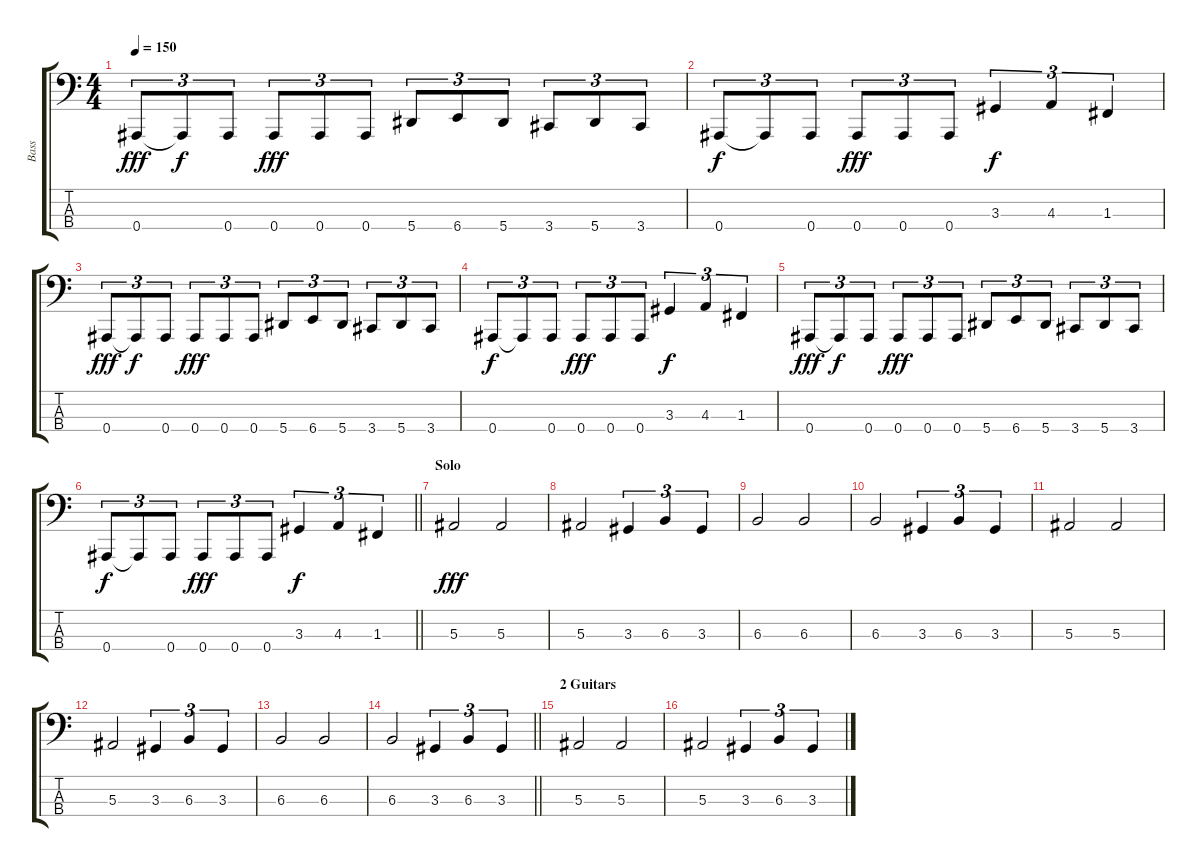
\track ("Bass" "Bass") {instrument electricbasspick}
\staff {score tabs}
\tuning (Eb2 Bb1 F1 Bb0) {hide}
\ts (4 4)
\tempo 150
\clef f4
\ks c
0.4.8{tu (3 2) dy fff} 0.4{t}.8{tu (3 2) dy f} 0.4.8{tu (3 2)} 0.4.8{tu (3 2) dy fff} 0.4.8{tu (3 2)} 0.4.8{tu (3 2)} 5.4.8{tu (3 2)} 6.4.8{tu (3 2)} 5.4.8{tu (3 2)} 3.4.8{tu (3 2)} 5.4.8{tu (3 2)} 3.4.8{tu (3 2)} |
0.4.8{tu (3 2) dy f} 0.4{t}.8{tu (3 2)} 0.4.8{tu (3 2)} 0.4.8{tu (3 2) dy fff} 0.4.8{tu (3 2)} 0.4.8{tu (3 2)} 3.3.4{tu (3 2) dy f} 4.3.4{tu (3 2)} 1.3.4{tu (3 2)} |
0.4.8{tu (3 2) dy fff} 0.4{t}.8{tu (3 2) dy f} 0.4.8{tu (3 2)} 0.4.8{tu (3 2) dy fff} 0.4.8{tu (3 2)} 0.4.8{tu (3 2)} 5.4.8{tu (3 2)} 6.4.8{tu (3 2)} 5.4.8{tu (3 2)} 3.4.8{tu (3 2)} 5.4.8{tu (3 2)} 3.4.8{tu (3 2)} |
0.4.8{tu (3 2) dy f} 0.4{t}.8{tu (3 2)} 0.4.8{tu (3 2)} 0.4.8{tu (3 2) dy fff} 0.4.8{tu (3 2)} 0.4.8{tu (3 2)} 3.3.4{tu (3 2) dy f} 4.3.4{tu (3 2)} 1.3.4{tu (3 2)} |
0.4.8{tu (3 2) dy fff} 0.4{t}.8{tu (3 2) dy f} 0.4.8{tu (3 2)} 0.4.8{tu (3 2) dy fff} 0.4.8{tu (3 2)} 0.4.8{tu (3 2)} 5.4.8{tu (3 2)} 6.4.8{tu (3 2)} 5.4.8{tu (3 2)} 3.4.8{tu (3 2)} 5.4.8{tu (3 2)} 3.4.8{tu (3 2)} |
\barLineRight lightlight
0.4.8{tu (3 2) dy f} 0.4{t}.8{tu (3 2)} 0.4.8{tu (3 2)} 0.4.8{tu (3 2) dy fff} 0.4.8{tu (3 2)} 0.4.8{tu (3 2)} 3.3.4{tu (3 2) dy f} 4.3.4{tu (3 2)} 1.3.4{tu (3 2)} |
\section ("" "Solo")
5.3.2{dy fff} 5.3.2 |
5.3.2 3.3.4{tu (3 2)} 6.3.4{tu (3 2)} 3.3.4{tu (3 2)} |
6.3.2 6.3.2 |
6.3.2 3.3.4{tu (3 2)} 6.3.4{tu (3 2)} 3.3.4{tu (3 2)} |
5.3.2 5.3.2 |
5.3.2 3.3.4{tu (3 2)} 6.3.4{tu (3 2)} 3.3.4{tu (3 2)} |
6.3.2 6.3.2 |
\barLineRight lightlight
6.3.2 3.3.4{tu (3 2)} 6.3.4{tu (3 2)} 3.3.4{tu (3 2)} |
\section ("" "2 Guitars")
5.3.2 5.3.2 |
5.3.2 3.3.4{tu (3 2)} 6.3.4{tu (3 2)} 3.3.4{tu (3 2)}
